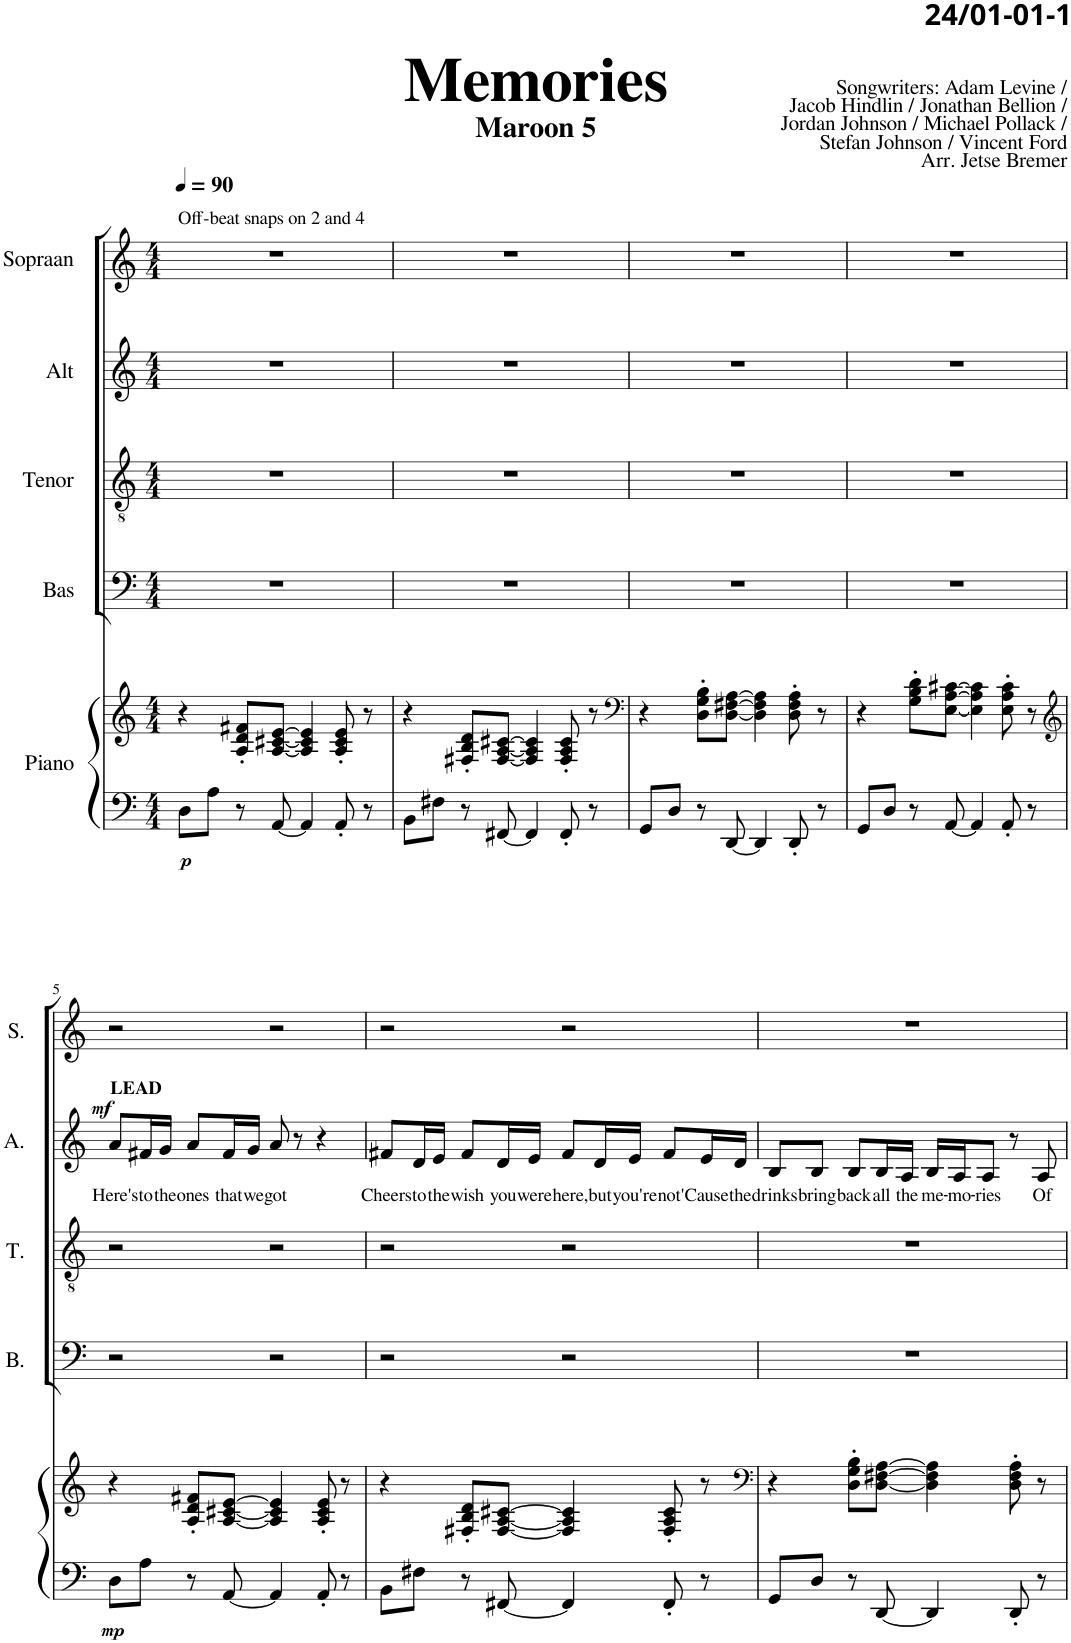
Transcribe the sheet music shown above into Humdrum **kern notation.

**kern	**kern	**dynam	**kern	**kern	**kern	**text	**dynam	**kern
*part5	*part5	*part5	*part4	*part3	*part2	*part2	*part2	*part1
*staff6	*staff5	*staff5/6	*staff4	*staff3	*staff2	*staff2	*staff2	*staff1
*I"Piano	*	*	*I"Bas	*I"Tenor	*I"Alt	*	*	*I"Sopraan
*I'Pno	*	*	*I'B.	*I'T.	*I'A.	*	*	*I'S.
*clefF4	*clefG2	*	*clefF4	*clefGv2	*clefG2	*	*	*clefG2
*k[]	*k[]	*	*k[]	*k[]	*k[]	*	*	*k[]
*M4/4	*M4/4	*	*M4/4	*M4/4	*M4/4	*	*	*M4/4
*MM90	*MM90	*	*MM90	*MM90	*MM90	*	*	*MM90
=1	=1	=1	=1	=1	=1	=1	=1	=1
!	!	!	!	!	!	!	!	!LO:TX:a:t=Off-beat snaps on 2 and 4
!	!	!LO:DY:b=2	!	!	!	!	!	!
8D\L	4r	p	1r	1r	1r	.	.	1r
8A\J	.	.	.	.	.	.	.	.
8r	8A/' 8d/' 8f#X/'L	.	.	.	.	.	.	.
[<8AA/	[8A/ [8c#X/ [8e/J	.	.	.	.	.	.	.
4AA/]	4A/] 4c#/] 4e/]	.	.	.	.	.	.	.
8AA'/	8A/' 8c#/' 8e/'	.	.	.	.	.	.	.
8r	8r	.	.	.	.	.	.	.
=2	=2	=2	=2	=2	=2	=2	=2	=2
8BB\L	4r	.	1r	1r	1r	.	.	1r
8F#X\J	.	.	.	.	.	.	.	.
8r	8F#X/' 8B/' 8d/'L	.	.	.	.	.	.	.
[<8FF#X/	[8F#/ [8A/ [8c#X/J	.	.	.	.	.	.	.
4FF#/]	4F#/] 4A/] 4c#/]	.	.	.	.	.	.	.
8FF#'/	8F#/' 8A/' 8c#/'	.	.	.	.	.	.	.
8r	8r	.	.	.	.	.	.	.
=3	=3	=3	=3	=3	=3	=3	=3	=3
*	*clefF4	*	*	*	*	*	*	*
8GG/L	4r	.	1r	1r	1r	.	.	1r
8D/J	.	.	.	.	.	.	.	.
8r	8D\' 8G\' 8B\'L	.	.	.	.	.	.	.
[<8DD/	[8D\ [8F#X\ [8A\J	.	.	.	.	.	.	.
4DD/]	4D\] 4F#\] 4A\]	.	.	.	.	.	.	.
8DD'/	8D\' 8F#\' 8A\'	.	.	.	.	.	.	.
8r	8r	.	.	.	.	.	.	.
=4	=4	=4	=4	=4	=4	=4	=4	=4
8GG/L	4r	.	1r	1r	1r	.	.	1r
8D/J	.	.	.	.	.	.	.	.
8r	8G\' 8B\' 8d\'L	.	.	.	.	.	.	.
[<8AA/	[8E\ [8A\ [8c#X\J	.	.	.	.	.	.	.
4AA/]	4E\] 4A\] 4c#\]	.	.	.	.	.	.	.
8AA'/	8E\' 8A\' 8c#\'	.	.	.	.	.	.	.
8r	8r	.	.	.	.	.	.	.
!!LO:LB:g=z
=5	=5	=5	=5	=5	=5	=5	=5	=5
*	*clefG2	*	*	*	*	*	*	*
!	!	!	!	!	!LO:TX:a:B:t=LEAD	!	!	!
!	!	!LO:DY:b=2	!	!	!	!LO:LY:b	!LO:DY:a	!
8D\L	4r	mp	2r	2r	8a/L	Here's	mf	2r
!	!	!	!	!	!	!LO:LY:b	!	!
8A\J	.	.	.	.	16f#X/L	to	.	.
!	!	!	!	!	!	!LO:LY:b	!	!
.	.	.	.	.	16g/JJ	the	.	.
!	!	!	!	!	!	!LO:LY:b	!	!
8r	8A/' 8d/' 8f#X/'L	.	.	.	8a/L	ones	.	.
!	!	!	!	!	!	!LO:LY:b	!	!
[<8AA/	[8A/ [8c#X/ [8e/J	.	.	.	16f#/L	that	.	.
!	!	!	!	!	!	!LO:LY:b	!	!
.	.	.	.	.	16g/JJ	we	.	.
!	!	!	!	!	!	!LO:LY:b	!	!
4AA/]	4A/] 4c#/] 4e/]	.	2r	2r	8a/	got	.	2r
.	.	.	.	.	8r	.	.	.
8AA'/	8A/' 8c#/' 8e/'	.	.	.	4r	.	.	.
8r	8r	.	.	.	.	.	.	.
=6	=6	=6	=6	=6	=6	=6	=6	=6
!	!	!	!	!	!	!LO:LY:b	!	!
8BB\L	4r	.	2r	2r	8f#X/L	Cheers	.	2r
!	!	!	!	!	!	!LO:LY:b	!	!
8F#X\J	.	.	.	.	16d/L	to	.	.
!	!	!	!	!	!	!LO:LY:b	!	!
.	.	.	.	.	16e/JJ	the	.	.
!	!	!	!	!	!	!LO:LY:b	!	!
8r	8F#X/' 8B/' 8d/'L	.	.	.	8f#/L	wish	.	.
!	!	!	!	!	!	!LO:LY:b	!	!
[<8FF#X/	[8F#/ [8A/ [8c#X/J	.	.	.	16d/L	you	.	.
!	!	!	!	!	!	!LO:LY:b	!	!
.	.	.	.	.	16e/JJ	were	.	.
!	!	!	!	!	!	!LO:LY:b	!	!
4FF#/]	4F#/] 4A/] 4c#/]	.	2r	2r	8f#/L	here,	.	2r
!	!	!	!	!	!	!LO:LY:b	!	!
.	.	.	.	.	16d/L	but	.	.
!	!	!	!	!	!	!LO:LY:b	!	!
.	.	.	.	.	16e/JJ	you're	.	.
!	!	!	!	!	!	!LO:LY:b	!	!
8FF#'/	8F#/' 8A/' 8c#/'	.	.	.	8f#/L	not	.	.
!	!	!	!	!	!	!LO:LY:b	!	!
8r	8r	.	.	.	16e/L	'Cause	.	.
!	!	!	!	!	!	!LO:LY:b	!	!
.	.	.	.	.	16d/JJ	the	.	.
=7	=7	=7	=7	=7	=7	=7	=7	=7
*	*clefF4	*	*	*	*	*	*	*
!	!	!	!	!	!	!LO:LY:b	!	!
8GG/L	4r	.	1r	1r	8B/L	drinks	.	1r
!	!	!	!	!	!	!LO:LY:b	!	!
8D/J	.	.	.	.	8B/J	bring	.	.
!	!	!	!	!	!	!LO:LY:b	!	!
8r	8D\' 8G\' 8B\'L	.	.	.	8B/L	back	.	.
!	!	!	!	!	!	!LO:LY:b	!	!
[<8DD/	[8D\ [8F#X\ [8A\J	.	.	.	16B/L	all	.	.
!	!	!	!	!	!	!LO:LY:b	!	!
.	.	.	.	.	16A/JJ	the	.	.
!	!	!	!	!	!	!LO:LY:b	!	!
4DD/]	4D\] 4F#\] 4A\]	.	.	.	16B/LL	me-	.	.
!	!	!	!	!	!	!LO:LY:b	!	!
.	.	.	.	.	16A/J	-mo-	.	.
!	!	!	!	!	!	!LO:LY:b	!	!
.	.	.	.	.	8A/J	-ries	.	.
8DD'/	8D\' 8F#\' 8A\'	.	.	.	8r	.	.	.
!	!	!	!	!	!	!LO:LY:b	!	!
8r	8r	.	.	.	8A/	Of	.	.
=	=	=	=	=	=	=	=	=
*-	*-	*-	*-	*-	*-	*-	*-	*-
